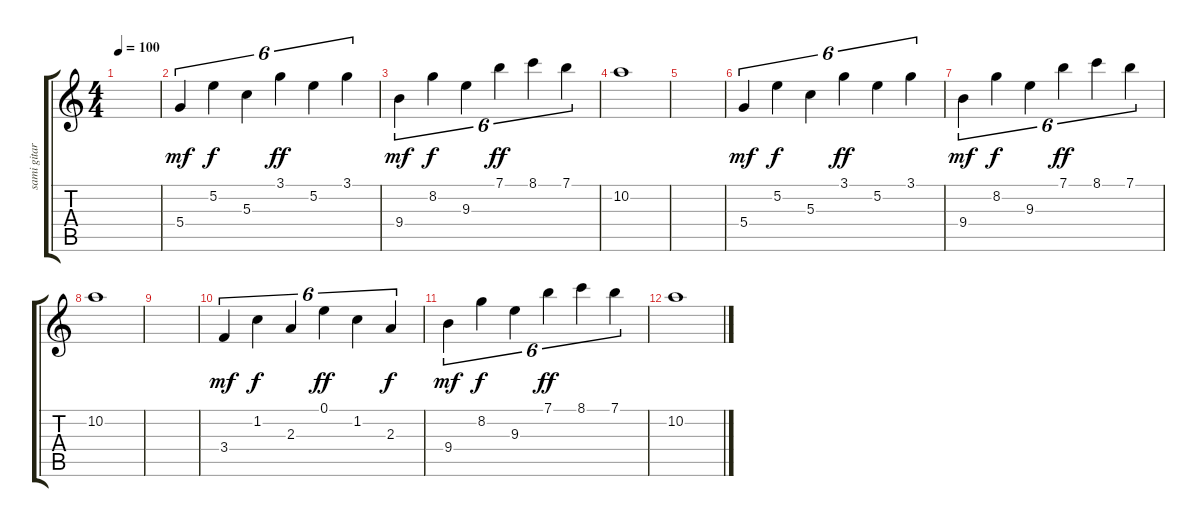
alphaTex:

\track ("sami gitarr" "sami gitar") {instrument overdrivenguitar}
\staff {score tabs}
\tuning (E4 B3 G3 D3 A2 E2) {hide}
\ts (4 4)
\tempo 100
\clef g2
\ks c
|
5.4.4{tu (6 4) dy mf volume 7 instrument overdrivenguitar} 5.2.4{tu (6 4) dy f} 5.3.4{tu (6 4)} 3.1.4{tu (6 4) dy ff} 5.2.4{tu (6 4)} 3.1.4{tu (6 4)} |
9.4.4{tu (6 4) dy mf} 8.2.4{tu (6 4) dy f} 9.3.4{tu (6 4)} 7.1.4{tu (6 4) dy ff} 8.1.4{tu (6 4)} 7.1.4{tu (6 4)} |
10.2.1{volume 0} |
|
5.4.4{tu (6 4) dy mf volume 7 instrument overdrivenguitar} 5.2.4{tu (6 4) dy f} 5.3.4{tu (6 4)} 3.1.4{tu (6 4) dy ff} 5.2.4{tu (6 4)} 3.1.4{tu (6 4)} |
9.4.4{tu (6 4) dy mf} 8.2.4{tu (6 4) dy f} 9.3.4{tu (6 4)} 7.1.4{tu (6 4) dy ff} 8.1.4{tu (6 4)} 7.1.4{tu (6 4)} |
10.2.1{volume 0} |
|
3.4.4{tu (6 4) dy mf volume 7 instrument overdrivenguitar} 1.2.4{tu (6 4) dy f} 2.3.4{tu (6 4)} 0.1.4{tu (6 4) dy ff} 1.2.4{tu (6 4)} 2.3.4{tu (6 4) dy f} |
9.4.4{tu (6 4) dy mf} 8.2.4{tu (6 4) dy f} 9.3.4{tu (6 4)} 7.1.4{tu (6 4) dy ff} 8.1.4{tu (6 4)} 7.1.4{tu (6 4)} |
10.2.1{volume 0}
